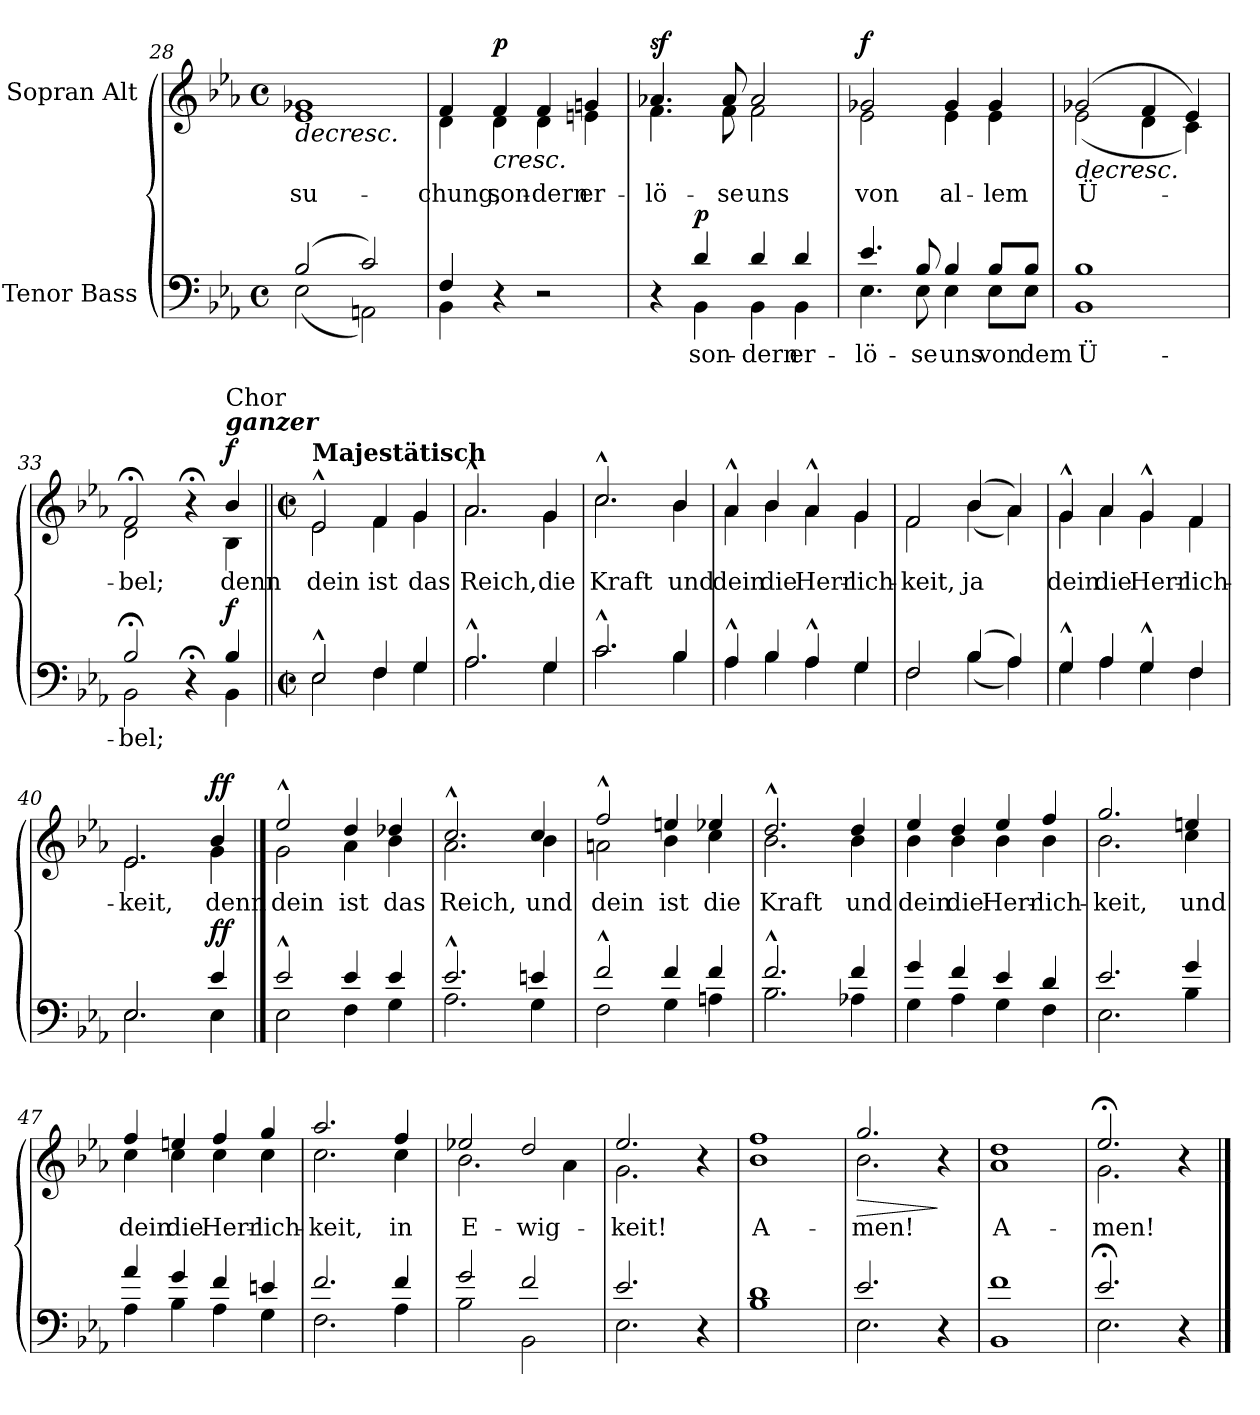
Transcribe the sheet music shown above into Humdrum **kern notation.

**kern	**text	**dynam	**kern	**text	**dynam
*part2	*part2	*part2	*part1	*part1	*part1
*staff2	*staff2	*staff2	*staff1	*staff1	*staff1
*I"Tenor Bass	*	*	*I"Sopran Alt	*	*
*clefF4	*	*	*clefG2	*	*
*k[b-e-a-]	*	*	*k[b-e-a-]	*	*
*M4/4	*	*	*M4/4	*	*
*met(c)	*	*	*met(c)	*	*
=28	=28	=28	=28	=28	=28
*^	*	*	*	*	*
!	!	!	!	!	!	!LO:HP:b
*	*	*	*	*^	*	*
(2B-/	(2E-\	.	.	1g-X	1e-	-su-	>
2c/)	2AAn\)	.	.	.	.	.	.
!!LO:LB:g=z	!!
=29	=29	=29	=29	=29	=29	=29	=29
4F/	4BB-\	.	.	4f/	4d\	-chung,	.
!	!	!	!	!	!	!	!LO:HP:b
!	!	!	!	!	!	!	!LO:DY:n=1:a
4r	4ryy	.	.	4f/	4d\	son-	< p
2r	2ryy	.	.	4f/	4d\	-dern	.
.	.	.	.	4gn/	4en\	er-	.
*v	*v	*	*	*	*	*	*
*	*	*	*v	*v	*	*
.	.	.	.	.	]
=30	=30	=30	=30	=30	=30
*^	*	*	*^	*	*
!	!	!	!	!	!	!	!LO:DY:a
4r	4ryy	.	.	4.a-X/	4.f\	-lö-	sf
!	!	!	!LO:DY:a	!	!	!	!
4d/	4BB-\	son-	p	.	.	.	.
.	.	.	.	8a-/	8f\	-se	.
4d/	4BB-\	-dern	.	2a-/	2f\	uns	.
4d/	4BB-\	er-	.	.	.	.	.
=31	=31	=31	=31	=31	=31	=31	=31
!	!	!	!	!	!	!	!LO:DY:a
4.e-/	4.E-\	-lö-	.	2g-X/	2e-\	von	f
8B-/	8E-\	-se	.	.	.	.	.
4B-/	4E-\	uns	.	4g-/	4e-\	al-	.
8B-/L	8E-\L	von	.	4g-/	4e-\	-lem	.
8B-/J	8E-\J	dem	.	.	.	.	.
=32	=32	=32	=32	=32	=32	=32	=32
!	!	!	!	!	!	!	!LO:HP:b
1B-	1BB-	Ü-	.	(2g-X/	(2e-\	Ü-	>
.	.	.	.	4f/	4d\	.	.
.	.	.	.	4e-/)	4c\)	.	.
*v	*v	*	*	*	*	*	*
*	*	*	*v	*v	*	*
.	.	.	.	.	[
=33	=33	=33	=33	=33	=33
*^	*	*	*^	*	*
2B-;</	2BB-\	-bel;	.	2f;</	2d\	-bel;	.
4r;<	4ryy	.	.	4r;<	4ryy	.	.
!	!	!	!	!LO:TX:a:Bi:t=ganzer	!	!	!
!	!	!	!	!LO:TX:a:t=Chor	!	!	!
!	!	!	!LO:DY:a	!	!	!	!LO:DY:a
4B-/	4BB-\	.	f	4b-/	4B-\	denn	f
!!LO:LB:g=z	!!
=34||	=34||	=34||	=34||	=34||	=34||	=34||	=34||
*M2/2	*	*	*	*M2/2	*	*	*
*met(c|)	*	*	*	*met(c|)	*	*	*
!	!	!	!	!LO:TX:a:B:t=Majestätisch	!	!	!
2E-^^/	2E-\	.	.	2e-^^/	2e-\	dein	.
4F/	4F\	.	.	4f/	4f\	ist	.
4G/	4G\	.	.	4g/	4g\	das	.
=35	=35	=35	=35	=35	=35	=35	=35
2.A-^^/	2.A-\	.	.	2.a-^^/	2.a-\	Reich,	.
4G/	4G\	.	.	4g/	4g\	die	.
=36	=36	=36	=36	=36	=36	=36	=36
2.c^^/	2.c\	.	.	2.cc^^/	2.cc\	Kraft	.
4B-/	4B-\	.	.	4b-/	4b-\	und	.
=37	=37	=37	=37	=37	=37	=37	=37
4A-^^/	4A-\	.	.	4a-^^/	4a-\	dein	.
4B-/	4B-\	.	.	4b-/	4b-\	die	.
4A-^^/	4A-\	.	.	4a-^^/	4a-\	Herr-	.
4G/	4G\	.	.	4g/	4g\	-lich-	.
=38	=38	=38	=38	=38	=38	=38	=38
2F/	2F\	.	.	2f/	2f\	-keit,	.
(4B-/	(4B-\	.	.	(4b-/	(4b-\	ja	.
4A-/)	4A-\)	.	.	4a-/)	4a-\)	.	.
=39	=39	=39	=39	=39	=39	=39	=39
4G^^/	4G\	.	.	4g^^/	4g\	dein	.
4A-/	4A-\	.	.	4a-/	4a-\	die	.
4G^^/	4G\	.	.	4g^^/	4g\	Herr-	.
4F/	4F\	.	.	4f/	4f\	-lich-	.
!!LO:LB:g=z	!!
=40	=40	=40	=40	=40	=40	=40	=40
2.E-/	2.E-\	.	.	2.e-/	2.e-\	-keit,	.
!	!	!	!LO:DY:a	!	!	!	!LO:DY:a
4e-/	4E-\	.	ff	4b-/	4g\	denn	ff
==41	==41	==41	==41	==41	==41	==41	==41
2e-^^/	2E-\	.	.	2ee-^^/	2g\	dein	.
4e-/	4F\	.	.	4dd/	4a-\	ist	.
4e-/	4G\	.	.	4dd-X/	4b-\	das	.
=42	=42	=42	=42	=42	=42	=42	=42
2.e-^^/	2.A-\	.	.	2.cc^^/	2.a-\	Reich,	.
4en/	4G\	.	.	4cc/	4b-\	und	.
=43	=43	=43	=43	=43	=43	=43	=43
2f^^/	2F\	.	.	2ff^^/	2an\	dein	.
4f/	4G\	.	.	4een/	4b-\	ist	.
4f/	4An\	.	.	4ee-X/	4cc\	die	.
=44	=44	=44	=44	=44	=44	=44	=44
2.f^^/	2.B-\	.	.	2.dd^^/	2.b-\	Kraft	.
4f/	4A-X\	.	.	4dd/	4b-\	und	.
=45	=45	=45	=45	=45	=45	=45	=45
4g/	4G\	.	.	4ee-/	4b-\	dein	.
4f/	4A-\	.	.	4dd/	4b-\	die	.
4e-/	4G\	.	.	4ee-/	4b-\	Herr-	.
4d/	4F\	.	.	4ff/	4b-\	-lich-	.
!!LO:LB:g=z	!!
=46	=46	=46	=46	=46	=46	=46	=46
2.e-/	2.E-\	.	.	2.gg/	2.b-\	-keit,	.
4g/	4B-\	.	.	4een/	4cc\	und	.
=47	=47	=47	=47	=47	=47	=47	=47
4a-/	4A-\	.	.	4ff/	4cc\	dein	.
4g/	4B-\	.	.	4een/	4cc\	die	.
4f/	4A-\	.	.	4ff/	4cc\	Herr-	.
4en/	4G\	.	.	4gg/	4cc\	-lich-	.
=48	=48	=48	=48	=48	=48	=48	=48
2.f/	2.F\	.	.	2.aa-/	2.cc\	-keit,	.
4f/	4A-\	.	.	4ff/	4cc\	in	.
=49	=49	=49	=49	=49	=49	=49	=49
2g/	2B-\	.	.	2ee-X/	2.b-\	E-	.
2f/	2BB-\	.	.	2dd/	.	-wig-	.
.	.	.	.	.	4a-\	.	.
=50	=50	=50	=50	=50	=50	=50	=50
2.e-/	2.E-\	.	.	2.ee-/	2.g\	-keit!	.
4r	4ryy	.	.	4r	4ryy	.	.
=51	=51	=51	=51	=51	=51	=51	=51
1d	1B-	.	.	1ff	1b-	A-	.
=52	=52	=52	=52	=52	=52	=52	=52
!	!	!	!	!	!	!	!LO:HP:b
2.e-/	2.E-\	.	.	2.gg/	2.b-\	-men!	>
4r	4ryy	.	.	4r	4ryy	.	]
=53	=53	=53	=53	=53	=53	=53	=53
1f	1BB-	.	.	1dd	1a-	A-	.
=54	=54	=54	=54	=54	=54	=54	=54
2.e-;</	2.E-\	.	.	2.ee-;</	2.g\	-men!	.
4r	4ryy	.	.	4r	4ryy	.	]
*v	*v	*	*	*	*	*	*
*	*	*	*v	*v	*	*
==	==	==	==	==	==
*-	*-	*-	*-	*-	*-
